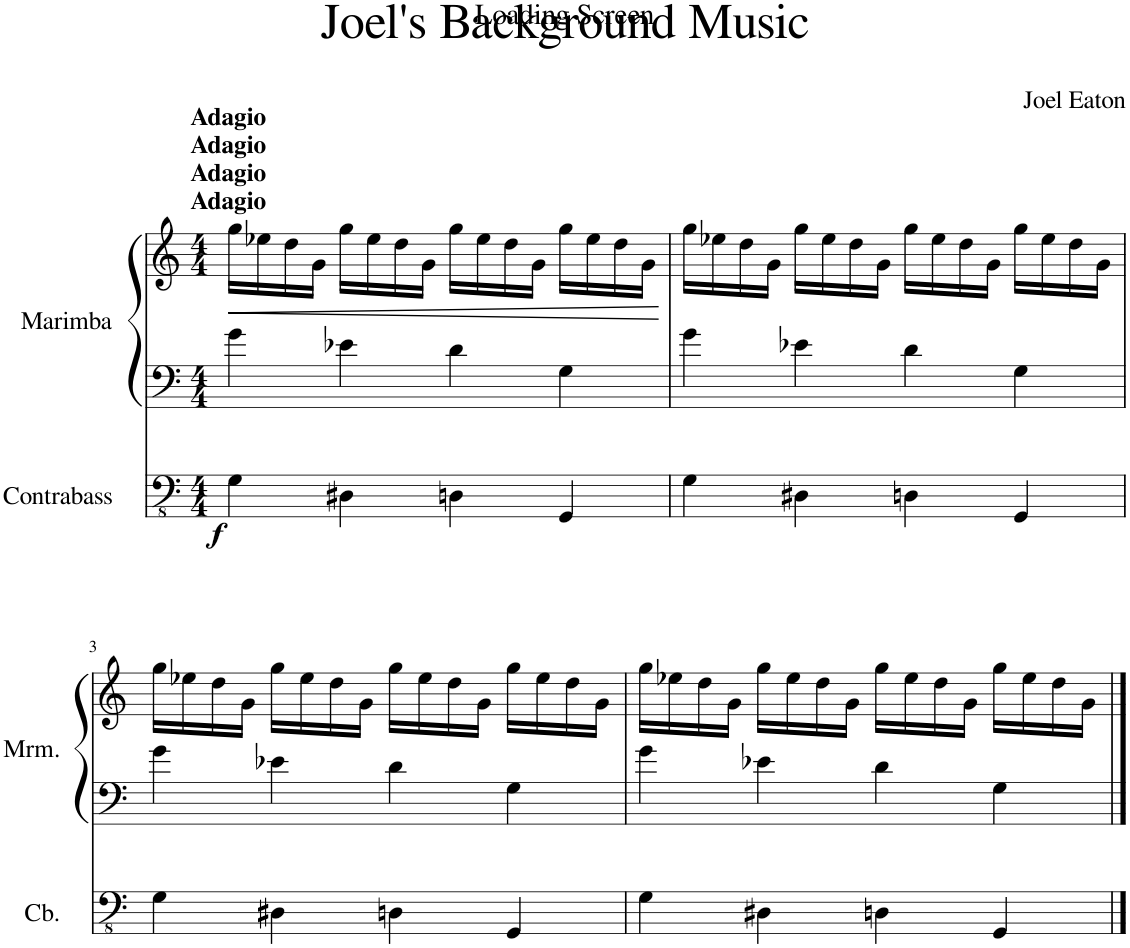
**kern	**dynam	**kern	**kern	**dynam
*part2	*part2	*part1	*part1	*part1
*staff3	*staff3	*staff2	*staff1	*staff1/2
*I"Contrabass	*	*I"Marimba	*	*
*I'Cb.	*	*I'Mrm.	*	*
*clefFv4	*	*clefF4	*clefG2	*
*Trd7c12	*	*	*	*
*k[]	*	*k[]	*k[]	*
*M4/4	*	*M4/4	*M4/4	*
=1	=1	=1	=1	=1
!	!	!	!LO:TX:a:B:t=Adagio	!
!	!	!	!LO:TX:a:B:t=Adagio	!
!	!	!	!LO:TX:a:B:t=Adagio	!
!	!	!	!LO:TX:a:B:t=Adagio	!
!	!LO:DY:b	!	!	!LO:HP:b
4GG\	f	4g\	16gg\LL	<
.	.	.	16ee-X\	.
.	.	.	16dd\	.
.	.	.	16g\JJ	.
4DD#X\	.	4e-X\	16gg\LL	.
.	.	.	16ee-\	.
.	.	.	16dd\	.
.	.	.	16g\JJ	.
4DDn\	.	4d\	16gg\LL	.
.	.	.	16ee-\	.
.	.	.	16dd\	.
.	.	.	16g\JJ	.
4GGG/	.	4G\	16gg\LL	.
.	.	.	16ee-\	.
.	.	.	16dd\	.
.	.	.	16g\JJ	.
.	.	.	.	[
=2	=2	=2	=2	=2
4GG\	.	4g\	16gg\LL	.
.	.	.	16ee-X\	.
.	.	.	16dd\	.
.	.	.	16g\JJ	.
4DD#X\	.	4e-X\	16gg\LL	.
.	.	.	16ee-\	.
.	.	.	16dd\	.
.	.	.	16g\JJ	.
4DDn\	.	4d\	16gg\LL	.
.	.	.	16ee-\	.
.	.	.	16dd\	.
.	.	.	16g\JJ	.
4GGG/	.	4G\	16gg\LL	.
.	.	.	16ee-\	.
.	.	.	16dd\	.
.	.	.	16g\JJ	.
!!LO:LB:g=z
=3	=3	=3	=3	=3
4GG\	.	4g\	16gg\LL	.
.	.	.	16ee-X\	.
.	.	.	16dd\	.
.	.	.	16g\JJ	.
4DD#X\	.	4e-X\	16gg\LL	.
.	.	.	16ee-\	.
.	.	.	16dd\	.
.	.	.	16g\JJ	.
4DDn\	.	4d\	16gg\LL	.
.	.	.	16ee-\	.
.	.	.	16dd\	.
.	.	.	16g\JJ	.
4GGG/	.	4G\	16gg\LL	.
.	.	.	16ee-\	.
.	.	.	16dd\	.
.	.	.	16g\JJ	.
=4	=4	=4	=4	=4
4GG\	.	4g\	16gg\LL	.
.	.	.	16ee-X\	.
.	.	.	16dd\	.
.	.	.	16g\JJ	.
4DD#X\	.	4e-X\	16gg\LL	.
.	.	.	16ee-\	.
.	.	.	16dd\	.
.	.	.	16g\JJ	.
4DDn\	.	4d\	16gg\LL	.
.	.	.	16ee-\	.
.	.	.	16dd\	.
.	.	.	16g\JJ	.
4GGG/	.	4G\	16gg\LL	.
.	.	.	16ee-\	.
.	.	.	16dd\	.
.	.	.	16g\JJ	.
==	==	==	==	==
*-	*-	*-	*-	*-
